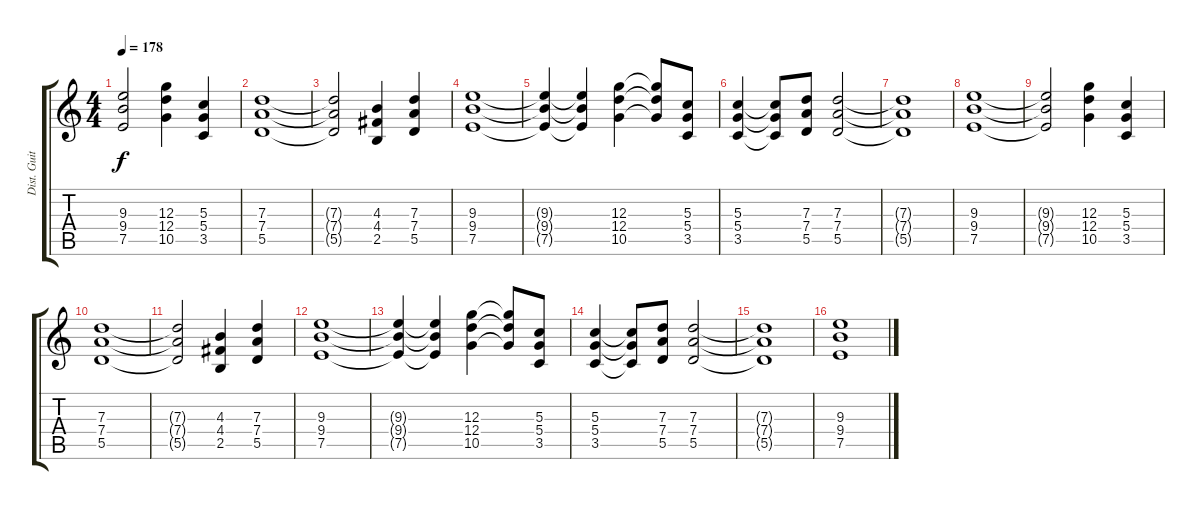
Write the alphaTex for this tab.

\track ("Dist. Guitar 2" "Dist. Guit") {mute instrument distortionguitar}
\staff {score tabs}
\tuning (E4 B3 G3 D3 A2 E2) {hide}
\ts (4 4)
\tempo 178
\clef g2
\ks c
(9.3{t} 9.4{t} 7.5{t}).2{dy f} (12.3 12.4 10.5).4 (5.3 5.4 3.5).4 |
(7.3 7.4 5.5).1 |
(7.3{t} 7.4{t} 5.5{t}).2 (4.3 4.4 2.5).4 (7.3 7.4 5.5).4 |
(9.3 9.4 7.5).1 |
(9.3{t} 9.4{t} 7.5{t}).4 (9.3{t} 9.4{t} 7.5{t}).4 (12.3 12.4 10.5).4 (12.3{t} 12.4{t} 10.5{t}).8 (5.3 5.4 3.5).8 |
(5.3 5.4 3.5).4 (5.3{t} 5.4{t} 3.5{t}).8 (7.3 7.4 5.5).8 (7.3 7.4 5.5).2 |
(7.3{t} 7.4{t} 5.5{t}).1 |
(9.3 9.4 7.5).1 |
(9.3{t} 9.4{t} 7.5{t}).2 (12.3 12.4 10.5).4 (5.3 5.4 3.5).4 |
(7.3 7.4 5.5).1 |
(7.3{t} 7.4{t} 5.5{t}).2 (4.3 4.4 2.5).4 (7.3 7.4 5.5).4 |
(9.3 9.4 7.5).1 |
(9.3{t} 9.4{t} 7.5{t}).4 (9.3{t} 9.4{t} 7.5{t}).4 (12.3 12.4 10.5).4 (12.3{t} 12.4{t} 10.5{t}).8 (5.3 5.4 3.5).8 |
(5.3 5.4 3.5).4 (5.3{t} 5.4{t} 3.5{t}).8 (7.3 7.4 5.5).8 (7.3 7.4 5.5).2 |
(7.3{t} 7.4{t} 5.5{t}).1 |
(9.3 9.4 7.5).1
